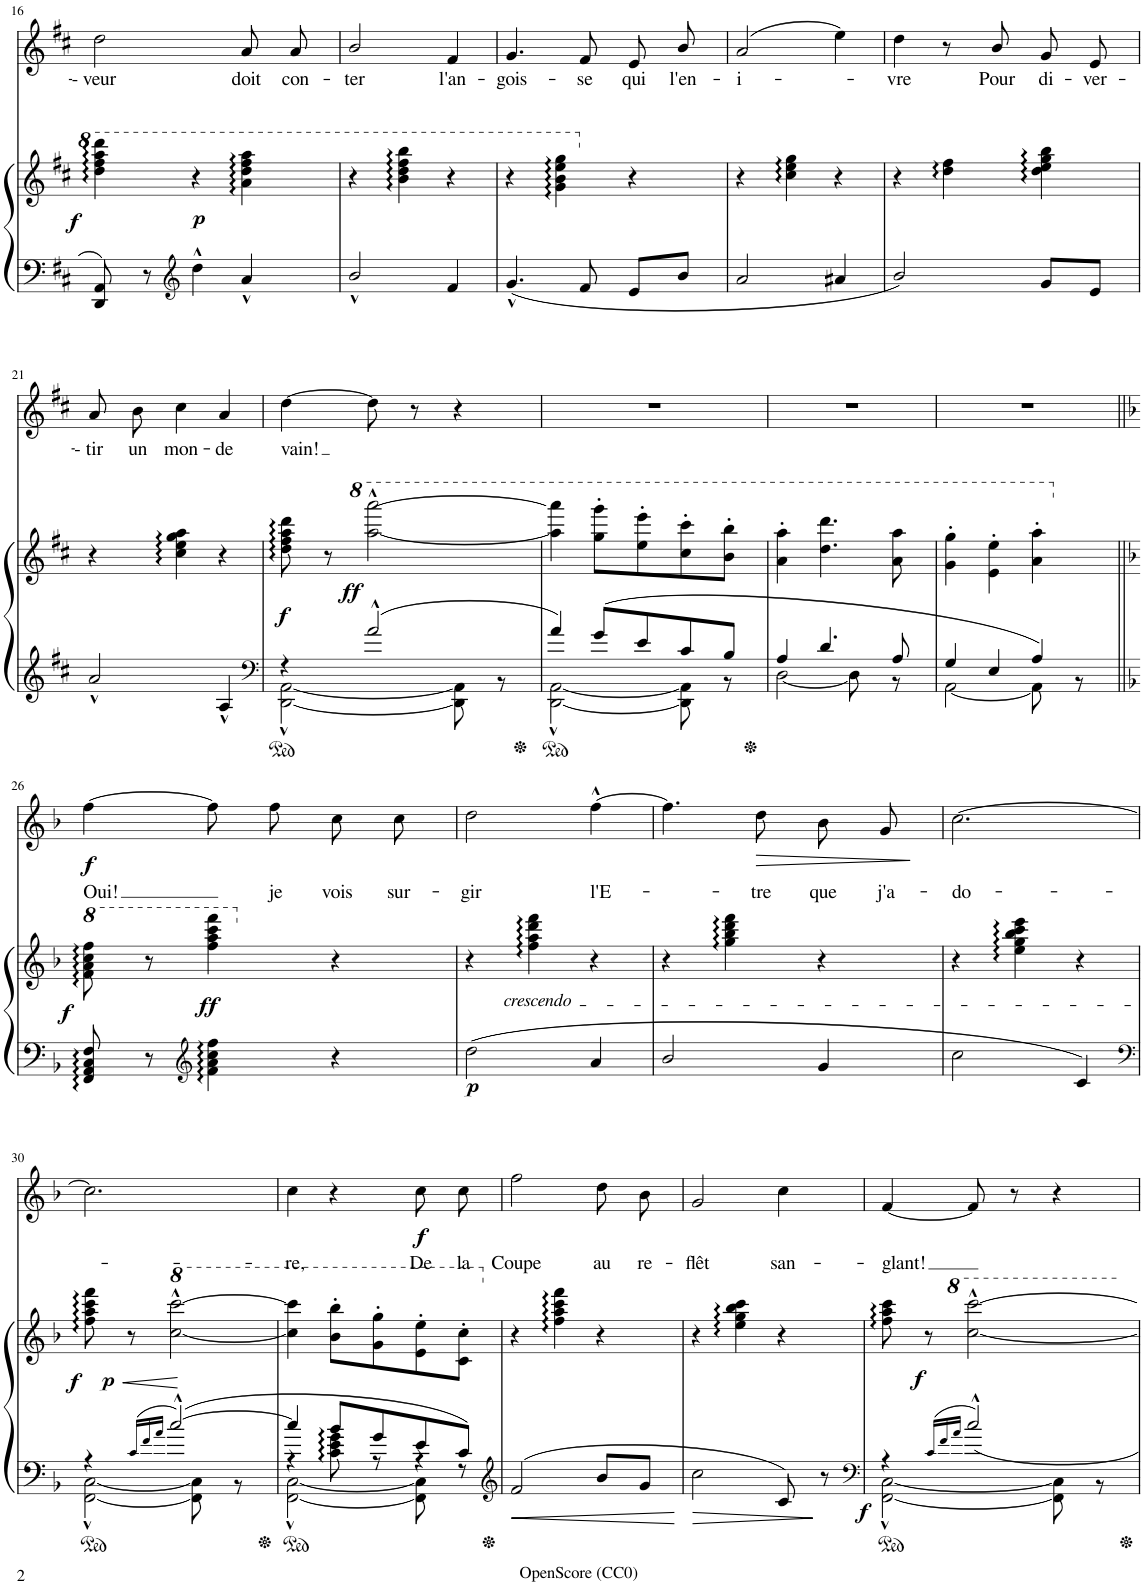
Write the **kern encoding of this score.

**kern	**kern	**dynam	**kern	**text	**dynam
*part2	*part2	*part2	*part1	*part1	*part1
*staff3	*staff2	*staff2/3	*staff1	*staff1	*staff1
*I"Piano	*	*	*I"Chant Voice	*	*
*I'Pno	*	*	*	*	*
!!LO:PB:g=z
*clefF4	*clefG2	*	*clefG2	*	*
*k[f#c#]	*k[f#c#]	*	*k[f#c#]	*	*
*M3/4	*M3/4	*	*M3/4	*	*
=16	=16	=16	=16	=16	=16
!	!	!LO:DY:b	!	!LO:LY:b	!
8DD/ 8AA/	4ddd\ 4fff#\ 4aaa\ 4dddd\	f	2dd\	- veur	.
8r	.	.	.	.	.
*clefG2	*	*	*	*	*
!	!	!LO:DY:b	!	!	!
4dd^^\	4r	p	.	.	.
!	!	!	!	!LO:LY:b	!
4a^^/	4aa\ 4ddd\ 4fff#\ 4aaa\	.	8a/L	doit	.
!	!	!	!	!LO:LY:b	!
.	.	.	8a/J	con-	.
=17	=17	=17	=17	=17	=17
!	!	!	!	!LO:LY:b	!
2b^^/	4r	.	2b/	-ter	.
.	4bb\ 4ddd\ 4fff#\ 4bbb\	.	.	.	.
!	!	!	!	!LO:LY:b	!
4f#/	4r	.	4f#/	l'an-	.
=18	=18	=18	=18	=18	=18
!	!	!	!	!LO:LY:b	!
4.g^^/	4r	.	4.g/	-gois-	.
.	4gg\ 4bb\ 4eee\ 4ggg\	.	.	.	.
!	!	!	!	!LO:LY:b	!
8f#/	.	.	8f#/	-se	.
!	!	!	!	!LO:LY:b	!
8e/L	4r	.	8e/L	qui	.
!	!	!	!	!LO:LY:b	!
8b/J	.	.	8b/J	l'en-	.
=19	=19	=19	=19	=19	=19
!	!	!	!	!LO:LY:b	!
2a/	4r	.	(2a/	-i-	.
.	4cc#\ 4ee\ 4gg\	.	.	.	.
4a#X/	4r	.	4ee\)	.	.
=20	=20	=20	=20	=20	=20
!	!	!	!	!LO:LY:b	!
2b/	4r	.	4dd\	-vre	.
.	4dd\ 4ff#\	.	8r	.	.
!	!	!	!	!LO:LY:b	!
.	.	.	8b/	Pour	.
!	!	!	!	!LO:LY:b	!
8g/L	4dd\ 4ee\ 4gg\ 4bb\	.	8g/L	di-	.
!	!	!	!	!LO:LY:b	!
8e/J	.	.	8e/J	-ver-	.
!!LO:LB:g=z
=21	=21	=21	=21	=21	=21
!	!	!	!	!LO:LY:b	!
2a^^/	4r	.	8a/L	-- tir	.
!	!	!	!	!LO:LY:b	!
.	.	.	8b/J	un	.
!	!	!	!	!LO:LY:b	!
.	4cc#\ 4ee\ 4gg\ 4aa\	.	4cc#\	mon-	.
!	!	!	!	!LO:LY:b	!
4A^^/	4r	.	4a/	-de	.
=22	=22	=22	=22	=22	=22
*clefF4	*	*	*	*	*
*^	*	*	*	*	*
!	!	!	!LO:DY:b	!	!LO:LY:b	!
4r	[2DD\^^ [2AA\^^	8dd\ 8ff#\ 8aa\ 8ddd\	f	[4dd\	vain!	.
.	.	8r	.	.	.	.
*	*	*8va	*	*	*	*
!	!	!	!LO:DY:b	!	!	!
2a^^/	.	[2aaa\^^ [2aaaa\^^	ff	8dd\]	.	.
.	.	.	.	8r	.	.
.	8DD\] 8AA\]	.	.	4r	.	.
.	8r	.	.	.	.	.
=23	=23	=23	=23	=23	=23	=23
4a/	[2DD\^^ [2AA\^^	4aaa\] 4aaaa\]	.	2.r	.	.
8g/L	.	8ggg\' 8gggg\'L	.	.	.	.
8e/	.	8eee\' 8eeee\'	.	.	.	.
8c#/	8DD\] 8AA\]	8ccc#\' 8cccc#\'	.	.	.	.
8B/J	8r	8bb\' 8bbb\'J	.	.	.	.
=24	=24	=24	=24	=24	=24	=24
4A/	[2D\	4aa\' 4aaa\'	.	2.r	.	.
4.d/	.	4.ddd\ 4.dddd\	.	.	.	.
.	8D\]	.	.	.	.	.
8A/	8r	8aa\ 8aaa\	.	.	.	.
=25	=25	=25	=25	=25	=25	=25
4G/	[2AA\	4gg\' 4ggg\'	.	2.r	.	.
4E/	.	4ee\' 4eee\'	.	.	.	.
4A/	8AA\]	4aa\' 4aaa\'	.	.	.	.
.	8r	.	.	.	.	.
*v	*v	*	*	*	*	*
!!LO:LB:g=z
=26||	=26||	=26||	=26||	=26||	=26||
*k[b-]	*k[b-]	*	*k[b-]	*	*
*	*X8va	*	*	*	*
*	*8va	*	*	*	*
*^	*	*	*	*	*
!	!	!	!LO:DY:b	!	!LO:LY:b	!LO:DY:b
*v	*v	*	*	*	*	*
8FF/ 8AA/ 8C/ 8F/	8ff\ 8aa\ 8ccc\ 8fff\	f	[4ff\	Oui!	f
8r	8r	.	.	.	.
*clefG2	*	*	*	*	*
!	!	!LO:DY:b	!	!	!
4f\ 4a\ 4cc\ 4ff\	4fff\ 4aaa\ 4cccc\ 4ffff\	ff	8ff\L]	.	.
!	!	!	!	!LO:LY:b	!
.	.	.	8ff\J	je	.
*	*X8va	*	*	*	*
!	!	!	!	!LO:LY:b	!
4r	4r	.	8cc\L	vois	.
!	!	!	!	!LO:LY:b	!
.	.	.	8cc\J	sur-	.
=27	=27	=27	=27	=27	=27
!	!	!LO:DY:b=2	!	!LO:LY:b	!
2dd\	4r	p	2dd\	-gir	.
!	!LO:TX:b:i:t=crescendo	!	!	!	!
.	4ff\ 4aa\ 4ddd\ 4fff\	.	.	.	.
!	!	!	!	!LO:LY:b	!
4a/	4r	.	[4ff^^\	l'E-	.
=28	=28	=28	=28	=28	=28
2b-/	4r	.	4.ff\]	.	.
.	4gg\ 4bb-\ 4ddd\ 4fff\	.	.	.	.
!	!	!	!	!LO:LY:b	!LO:HP:b
.	.	.	8dd\	-tre	>
!	!	!	!	!LO:LY:b	!
4g/	4r	.	8b-/L	que	.
!	!	!	!	!LO:LY:b	!
.	.	.	8g/J	j'a-	.
.	.	.	.	.	]
=29	=29	=29	=29	=29	=29
!	!	!	!	!LO:LY:b	!
2cc\	4r	.	[2.cc\	-do-	.
.	4ee\ 4gg\ 4bb-\ 4ccc\ 4eee\	.	.	.	.
4c/	4r	.	.	.	.
!!LO:LB:g=z
=30	=30	=30	=30	=30	=30
*clefF4	*	*	*	*	*
*^	*	*	*	*	*
!	!	!	!LO:DY:b	!	!	!
4r	[2FF\^^ [2C\^^	8ff\ 8aa\ 8ccc\ 8fff\	f	2.cc\]	.	.
!	!	!	!LO:HP:b	!	!	!
!	!	!	!LO:DY:n=1:b	!	!	!
.	.	8r	< p	.	.	.
16qc/LL	.	.	.	.	.	.
16qf/	.	.	.	.	.	.
16qa/JJ	.	.	.	.	.	.
*	*	*8va	*	*	*	*
[2cc^^/	.	[2ccc\^^ [2cccc\^^	.	.	.	.
.	8FF\] 8C\]	.	.	.	.	.
.	8r	.	.	.	.	.
=31	=31	=31	=31	=31	=31	=31
*	*^	*	*	*	*	*
!	!	!	!	!	!	!LO:LY:b	!
4cc/]	4r	[2FF\^^ [2C\^^	4ccc\] 4cccc\]	.	4cc\	-re,	.
8b-/L	8c\ 8e\ 8g\	.	8bb-\' 8bbb-\'L	.	4r	.	.
8g/	8r	.	8gg\' 8ggg\'	.	.	.	.
!	!	!	!	!	!	!LO:LY:b	!LO:DY:b
8e/	4r	8FF\] 8C\]	8ee\' 8eee\'	.	8cc\L	De	f
!	!	!	!	!	!	!LO:LY:b	!
8c/J	.	8r	8cc\' 8ccc\'J	.	8cc\J	la	.
*v	*v	*v	*	*	*	*	*
=32	=32	=32	=32	=32	=32
*clefG2	*	*	*	*	*
*	*X8va	*	*	*	*
*^	*	*	*	*	*
*	*^	*	*	*	*	*
!	!	!	!	!	!	!LO:LY:b	!
*v	*v	*v	*	*	*	*	*
2f/	4r	.	2ff\	Coupe	.
.	4ff\ 4aa\ 4ccc\ 4fff\	.	.	.	.
!	!	!	!	!LO:LY:b	!
8b-/L	4r	.	8dd\L	au	.
!	!	!	!	!LO:LY:b	!
8g/J	.	.	8b-\J	re-	.
.	.	[	.	.	.
=33	=33	=33	=33	=33	=33
!	!	!	!	!LO:LY:b	!
2cc\	4r	.	2g/	-flêt	.
.	4ee\ 4gg\ 4bb-\ 4ccc\	.	.	.	.
!	!	!	!	!LO:LY:b	!
8c/	4r	.	4cc\	san-	.
8r	.	.	.	.	.
=34	=34	=34	=34	=34	=34
*clefF4	*	*	*	*	*
*^	*	*	*	*	*
!	!	!	!LO:DY:b=2	!	!LO:LY:b	!
4r	[2FF\^^ [2C\^^	8ff\ 8aa\ 8ccc\	f	[4f/	-glant!	.
!	!	!	!LO:DY:b	!	!	!
.	.	8r	f	.	.	.
16qc/LL	.	.	.	.	.	.
16qf/	.	.	.	.	.	.
16qa/JJ	.	.	.	.	.	.
2cc^^/	.	[2ccc\^^ [2cccc\^^	.	8f/]	.	.
.	.	.	.	8r	.	.
.	8FF\] 8C\]	.	.	4r	.	.
.	8r	.	.	.	.	.
*v	*v	*	*	*	*	*
=	=	=	=	=	=
*-	*-	*-	*-	*-	*-
